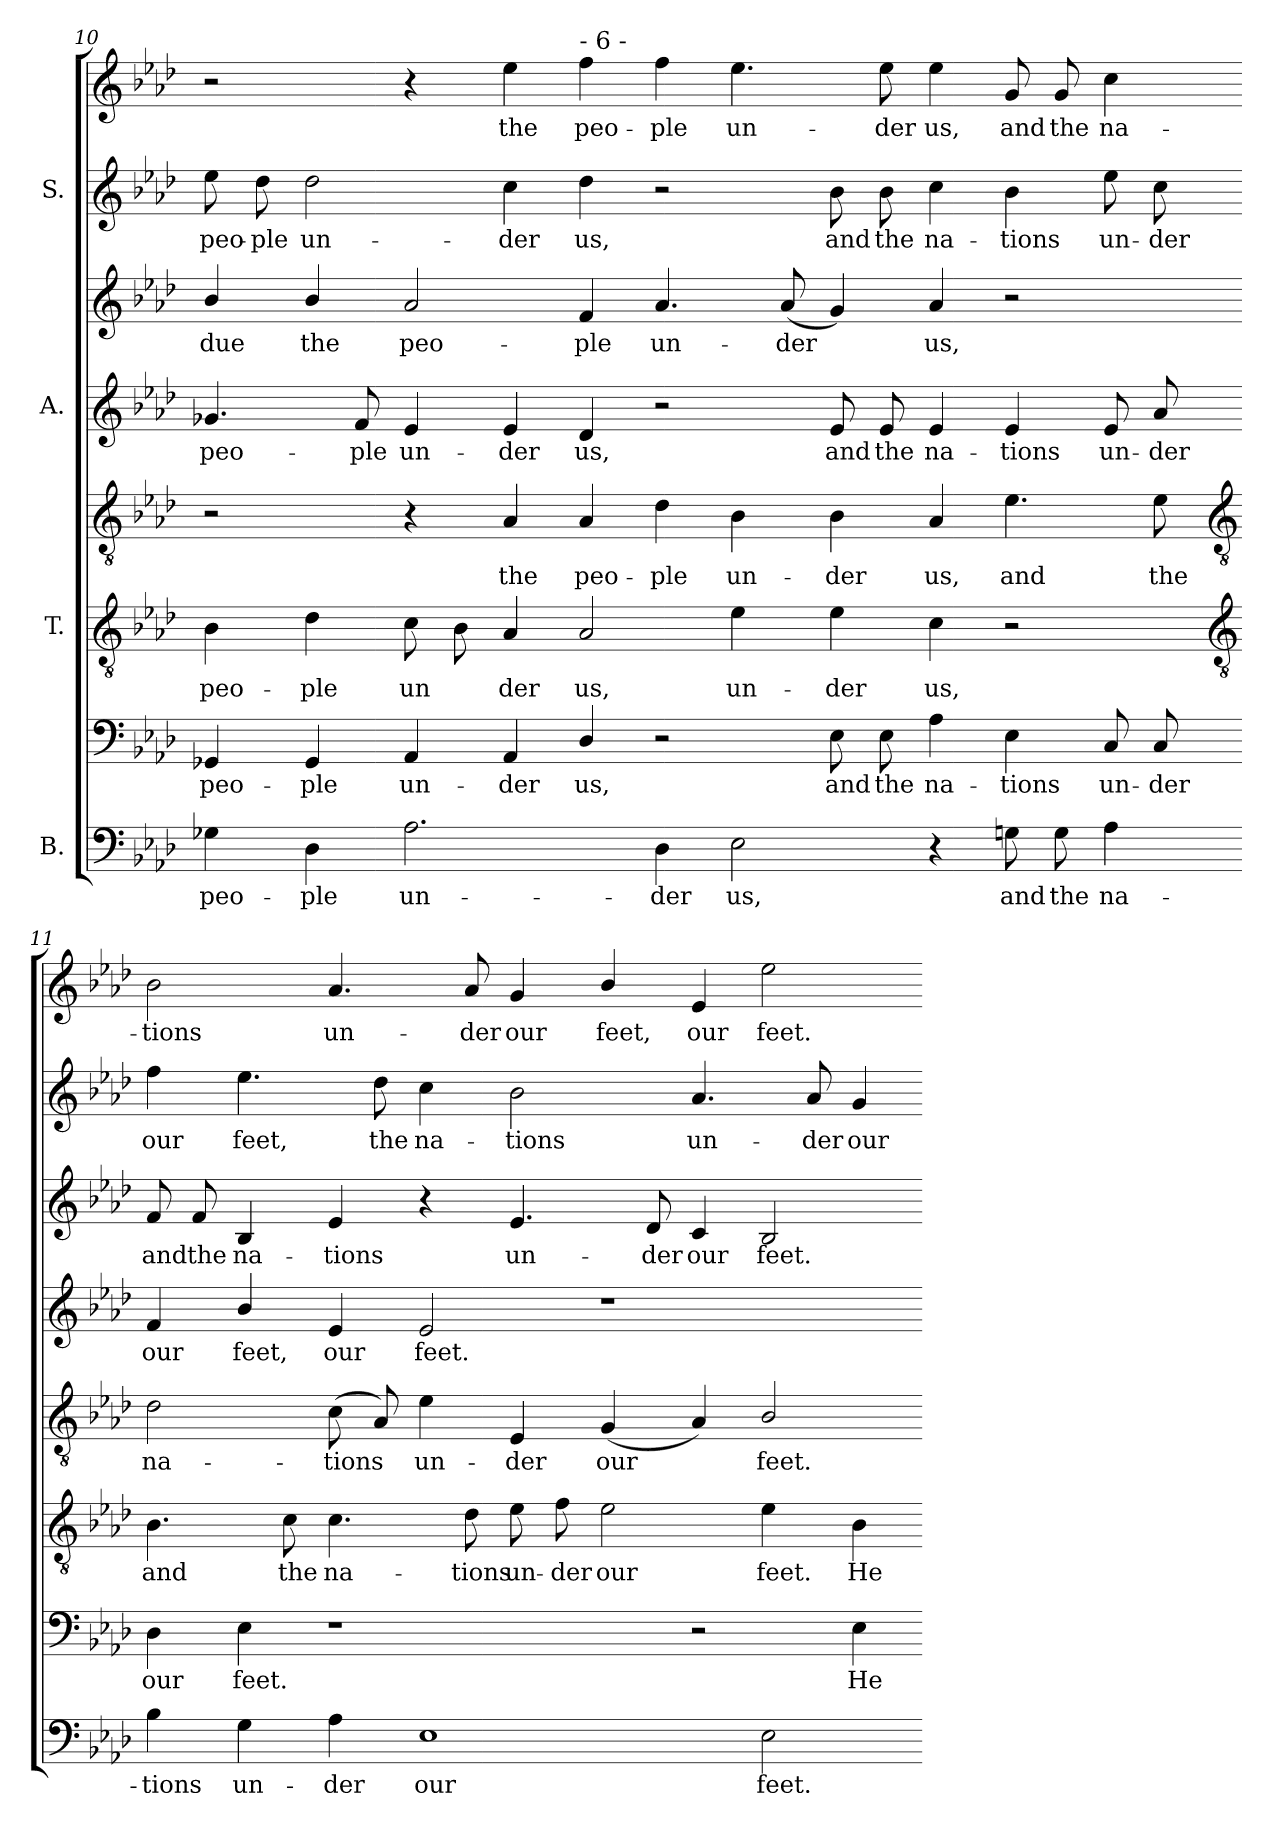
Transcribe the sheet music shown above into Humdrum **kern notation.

**kern	**text	**kern	**text	**kern	**text	**kern	**text	**kern	**text	**kern	**text	**kern	**text	**kern	**text
*part4	*part4	*part4	*part4	*part3	*part3	*part3	*part3	*part2	*part2	*part2	*part2	*part1	*part1	*part1	*part1
*staff8	*staff8	*staff7	*staff7	*staff6	*staff6	*staff5	*staff5	*staff4	*staff4	*staff3	*staff3	*staff2	*staff2	*staff1	*staff1
*I"B.	*	*	*	*I"T.	*	*	*	*I"A.	*	*	*	*I"S.	*	*	*
!!LO:LB:g=z
*clefF4	*	*clefF4	*	*clefGv2	*	*clefGv2	*	*clefG2	*	*clefG2	*	*clefG2	*	*clefG2	*
*k[b-e-a-d-]	*	*k[b-e-a-d-]	*	*k[b-e-a-d-]	*	*k[b-e-a-d-]	*	*k[b-e-a-d-]	*	*k[b-e-a-d-]	*	*k[b-e-a-d-]	*	*k[b-e-a-d-]	*
*A-:	*	*A-:	*	*A-:	*	*A-:	*	*A-:	*	*A-:	*	*A-:	*	*A-:	*
=10	=10	=10	=10	=10	=10	=10	=10	=10	=10	=10	=10	=10	=10	=10	=10
!	!LO:LY:b	!	!LO:LY:b	!	!LO:LY:b	!	!	!	!LO:LY:b	!	!LO:LY:b	!	!LO:LY:b	!	!
4G-X	peo-	4GG-X	peo-	4B-	peo-	2r	.	4.g-X	peo-	4b-/	-due	8ee-	-peo-	2r	.
!	!	!	!	!	!	!	!	!	!	!	!	!	!LO:LY:b	!	!
.	.	.	.	.	.	.	.	.	.	.	.	8dd-	-ple	.	.
!	!LO:LY:b	!	!LO:LY:b	!	!LO:LY:b	!	!	!	!	!	!LO:LY:b	!	!LO:LY:b	!	!
4D-	-ple	4GG-	-ple	4d-	-ple	.	.	.	.	4b-/	the	2dd-	un-	.	.
!	!	!	!	!	!	!	!	!	!LO:LY:b	!	!	!	!	!	!
.	.	.	.	.	.	.	.	8f	-ple	.	.	.	.	.	.
!	!LO:LY:b	!	!LO:LY:b	!	!LO:LY:b	!	!	!	!LO:LY:b	!	!LO:LY:b	!	!	!	!
2.A-	un-	4AA-	un-	8c	un	4r	.	4e-	un-	2a-	peo-	.	.	4r	.
.	.	.	.	8B-	.	.	.	.	.	.	.	.	.	.	.
!	!	!	!LO:LY:b	!	!LO:LY:b	!	!LO:LY:b	!	!LO:LY:b	!	!	!	!LO:LY:b	!	!LO:LY:b
.	.	4AA-	-der	4A-	der	4A-	the	4e-	-der	.	.	4cc	-der	4ee-	the
!	!	!	!	!	!	!	!	!	!	!	!	!	!	!LO:TX:a:t=- 6 -	!
!	!	!	!LO:LY:b	!	!LO:LY:b	!	!LO:LY:b	!	!LO:LY:b	!	!LO:LY:b	!	!LO:LY:b	!	!LO:LY:b
.	.	4D-/	us,	2A-	us,	4A-	peo-	4d-	us,	4f	-ple	4dd-	us,	4ff	peo-
!	!LO:LY:b	!	!	!	!	!	!LO:LY:b	!	!	!	!LO:LY:b	!	!	!	!LO:LY:b
4D-	-der	2r	.	.	.	4d-	-ple	2r	.	4.a-	un-	2r	.	4ff	-ple
!	!LO:LY:b	!	!	!	!LO:LY:b	!	!LO:LY:b	!	!	!	!	!	!	!	!LO:LY:b
2E-	us,	.	.	4e-	un-	4B-	un-	.	.	.	.	.	.	4.ee-	un-
!	!	!	!	!	!	!	!	!	!	!	!LO:LY:b	!	!	!	!
.	.	.	.	.	.	.	.	.	.	(<8a-	-der	.	.	.	.
!	!	!	!LO:LY:b	!	!LO:LY:b	!	!LO:LY:b	!	!LO:LY:b	!	!	!	!LO:LY:b	!	!
.	.	8E-	and	4e-	-der	4B-	-der	8e-	and	4g)	.	8b-	and	.	.
!	!	!	!LO:LY:b	!	!	!	!	!	!LO:LY:b	!	!	!	!LO:LY:b	!	!LO:LY:b
.	.	8E-	the	.	.	.	.	8e-	the	.	.	8b-	the	8ee-	-der
!	!	!	!LO:LY:b	!	!LO:LY:b	!	!LO:LY:b	!	!LO:LY:b	!	!LO:LY:b	!	!LO:LY:b	!	!LO:LY:b
4r	.	4A-	na-	4c	us,	4A-	us,	4e-	na-	4a-	us,	4cc	na-	4ee-	us,
!	!LO:LY:b	!	!LO:LY:b	!	!	!	!LO:LY:b	!	!LO:LY:b	!	!	!	!LO:LY:b	!	!LO:LY:b
8Gn	and	4E-	-tions	2r	.	4.e-	and	4e-	-tions	2r	.	4b-	-tions	8g	and
!	!LO:LY:b	!	!	!	!	!	!	!	!	!	!	!	!	!	!LO:LY:b
8G	the	.	.	.	.	.	.	.	.	.	.	.	.	8g	the
!	!LO:LY:b	!	!LO:LY:b	!	!	!	!	!	!LO:LY:b	!	!	!	!LO:LY:b	!	!LO:LY:b
4A-	na-	8C	un-	.	.	.	.	8e-	un-	.	.	8ee-	un-	4cc	na-
!	!	!	!LO:LY:b	!	!	!	!LO:LY:b	!	!LO:LY:b	!	!	!	!LO:LY:b	!	!
.	.	8C	-der	.	.	8e-	the	8a-	-der	.	.	8cc	-der	.	.
!!LO:LB:g=z
=11-	=11-	=11-	=11-	=11-	=11-	=11-	=11-	=11-	=11-	=11-	=11-	=11-	=11-	=11-	=11-
*	*	*	*	*clefGv2	*	*clefGv2	*	*	*	*	*	*	*	*	*
!	!LO:LY:b	!	!LO:LY:b	!	!LO:LY:b	!	!LO:LY:b	!	!LO:LY:b	!	!LO:LY:b	!	!LO:LY:b	!	!LO:LY:b
4B-	-tions	4D-	-our	4.B-	and	2d-	na-	4f	our	8f	and	4ff	our	2b-	-tions
!	!	!	!	!	!	!	!	!	!	!	!LO:LY:b	!	!	!	!
.	.	.	.	.	.	.	.	.	.	8f	the	.	.	.	.
!	!LO:LY:b	!	!LO:LY:b	!	!	!	!	!	!LO:LY:b	!	!LO:LY:b	!	!LO:LY:b	!	!
4G	un-	4E-	feet.	.	.	.	.	4b-/	feet,	4B-	na-	4.ee-	feet,	.	.
!	!	!	!	!	!LO:LY:b	!	!	!	!	!	!	!	!	!	!
.	.	.	.	8c	the	.	.	.	.	.	.	.	.	.	.
!	!LO:LY:b	!	!	!	!LO:LY:b	!	!LO:LY:b	!	!LO:LY:b	!	!LO:LY:b	!	!	!	!LO:LY:b
4A-	-der	1r	.	4.c	na-	(<8c	-tions	4e-	our	4e-	-tions	.	.	4.a-	un-
!	!	!	!	!	!	!	!	!	!	!	!	!	!LO:LY:b	!	!
.	.	.	.	.	.	8A-)	.	.	.	.	.	8dd-	the	.	.
!	!LO:LY:b	!	!	!	!	!	!LO:LY:b	!	!LO:LY:b	!	!	!	!LO:LY:b	!	!
1E-	our	.	.	.	.	4e-	un-	2e-	feet.	4r	.	4cc	na-	.	.
!	!	!	!	!	!LO:LY:b	!	!	!	!	!	!	!	!	!	!LO:LY:b
.	.	.	.	8d-	-tions	.	.	.	.	.	.	.	.	8a-	-der
!	!	!	!	!	!LO:LY:b	!	!LO:LY:b	!	!	!	!LO:LY:b	!	!LO:LY:b	!	!LO:LY:b
.	.	.	.	8e-	un-	4E-	-der	.	.	4.e-	un-	2b-	-tions	4g	our
!	!	!	!	!	!LO:LY:b	!	!	!	!	!	!	!	!	!	!
.	.	.	.	8f	-der	.	.	.	.	.	.	.	.	.	.
!	!	!	!	!	!LO:LY:b	!	!LO:LY:b	!	!	!	!	!	!	!	!LO:LY:b
.	.	.	.	2e-	our	(<4G	our	1r	.	.	.	.	.	4b-/	feet,
!	!	!	!	!	!	!	!	!	!	!	!LO:LY:b	!	!	!	!
.	.	.	.	.	.	.	.	.	.	8d-	-der	.	.	.	.
!	!	!	!	!	!	!	!	!	!	!	!LO:LY:b	!	!LO:LY:b	!	!LO:LY:b
.	.	2r	.	.	.	4A-)	.	.	.	4c	our	4.a-	un-	4e-	our
!	!LO:LY:b	!	!	!	!LO:LY:b	!	!LO:LY:b	!	!	!	!LO:LY:b	!	!	!	!LO:LY:b
2E-	feet.	.	.	4e-	feet.	2B-/	feet.	.	.	2B-	feet.	.	.	2ee-	feet.
!	!	!	!	!	!	!	!	!	!	!	!	!	!LO:LY:b	!	!
.	.	.	.	.	.	.	.	.	.	.	.	8a-	-der	.	.
!	!	!	!LO:LY:b	!	!LO:LY:b	!	!	!	!	!	!	!	!LO:LY:b	!	!
.	.	4E-	He	4B-	He	.	.	.	.	.	.	4g	our	.	.
=-	=-	=-	=-	=-	=-	=-	=-	=-	=-	=-	=-	=-	=-	=-	=-
*-	*-	*-	*-	*-	*-	*-	*-	*-	*-	*-	*-	*-	*-	*-	*-
